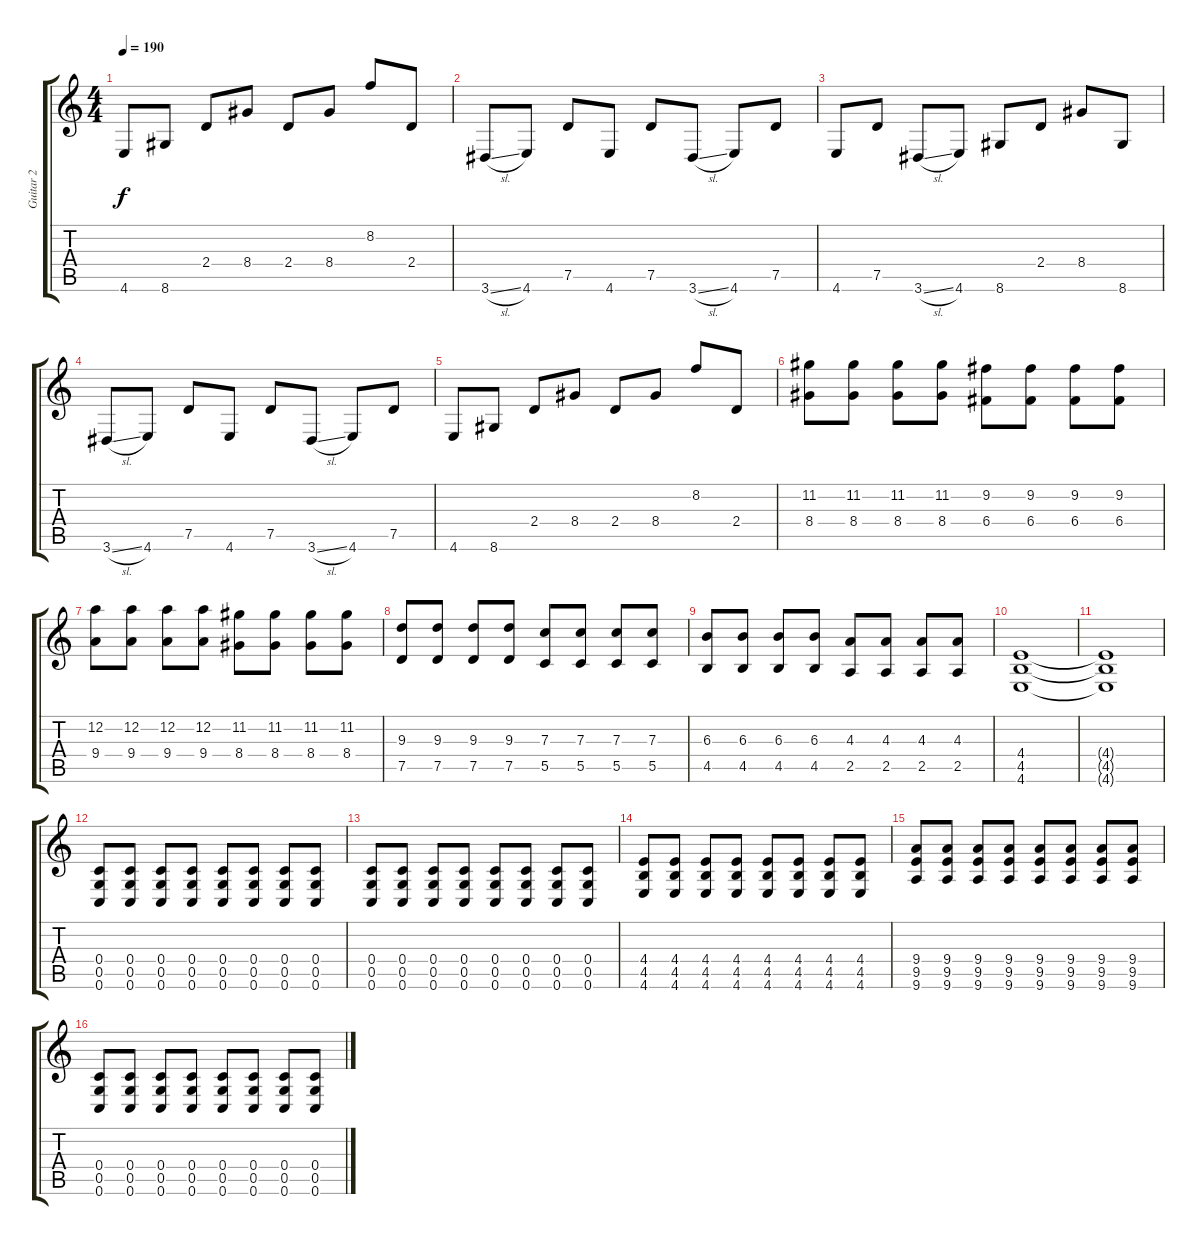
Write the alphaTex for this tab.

\track ("Guitar 2" "Guitar 2") {instrument overdrivenguitar}
\staff {score tabs}
\tuning (D4 A3 F3 C3 G2 C2) {hide}
\ts (4 4)
\tempo 190
\clef g2
\ks c
4.6.8{dy f} 8.6.8 2.4.8 8.4.8 2.4.8 8.4.8 8.2.8 2.4.8 |
3.6{sl}.8 4.6.8 7.5.8 4.6.8 7.5.8 3.6{sl}.8 4.6.8 7.5.8 |
4.6.8 7.5.8 3.6{sl}.8 4.6.8 8.6.8 2.4.8 8.4.8 8.6.8 |
3.6{sl}.8 4.6.8 7.5.8 4.6.8 7.5.8 3.6{sl}.8 4.6.8 7.5.8 |
4.6.8 8.6.8 2.4.8 8.4.8 2.4.8 8.4.8 8.2.8 2.4.8 |
(11.2 8.4).8 (11.2 8.4).8 (11.2 8.4).8 (11.2 8.4).8 (9.2 6.4).8 (9.2 6.4).8 (9.2 6.4).8 (9.2 6.4).8 |
(12.2 9.4).8 (12.2 9.4).8 (12.2 9.4).8 (12.2 9.4).8 (11.2 8.4).8 (11.2 8.4).8 (11.2 8.4).8 (11.2 8.4).8 |
(9.3 7.5).8 (9.3 7.5).8 (9.3 7.5).8 (9.3 7.5).8 (7.3 5.5).8 (7.3 5.5).8 (7.3 5.5).8 (7.3 5.5).8 |
(6.3 4.5).8 (6.3 4.5).8 (6.3 4.5).8 (6.3 4.5).8 (4.3 2.5).8 (4.3 2.5).8 (4.3 2.5).8 (4.3 2.5).8 |
(4.4 4.5 4.6).1 |
(4.4{t} 4.5{t} 4.6{t}).1 |
(0.4 0.5 0.6).8 (0.4 0.5 0.6).8 (0.4 0.5 0.6).8 (0.4 0.5 0.6).8 (0.4 0.5 0.6).8 (0.4 0.5 0.6).8 (0.4 0.5 0.6).8 (0.4 0.5 0.6).8 |
(0.4 0.5 0.6).8 (0.4 0.5 0.6).8 (0.4 0.5 0.6).8 (0.4 0.5 0.6).8 (0.4 0.5 0.6).8 (0.4 0.5 0.6).8 (0.4 0.5 0.6).8 (0.4 0.5 0.6).8 |
(4.4 4.5 4.6).8 (4.4 4.5 4.6).8 (4.4 4.5 4.6).8 (4.4 4.5 4.6).8 (4.4 4.5 4.6).8 (4.4 4.5 4.6).8 (4.4 4.5 4.6).8 (4.4 4.5 4.6).8 |
(9.4 9.5 9.6).8 (9.4 9.5 9.6).8 (9.4 9.5 9.6).8 (9.4 9.5 9.6).8 (9.4 9.5 9.6).8 (9.4 9.5 9.6).8 (9.4 9.5 9.6).8 (9.4 9.5 9.6).8 |
(0.4 0.5 0.6).8 (0.4 0.5 0.6).8 (0.4 0.5 0.6).8 (0.4 0.5 0.6).8 (0.4 0.5 0.6).8 (0.4 0.5 0.6).8 (0.4 0.5 0.6).8 (0.4 0.5 0.6).8
